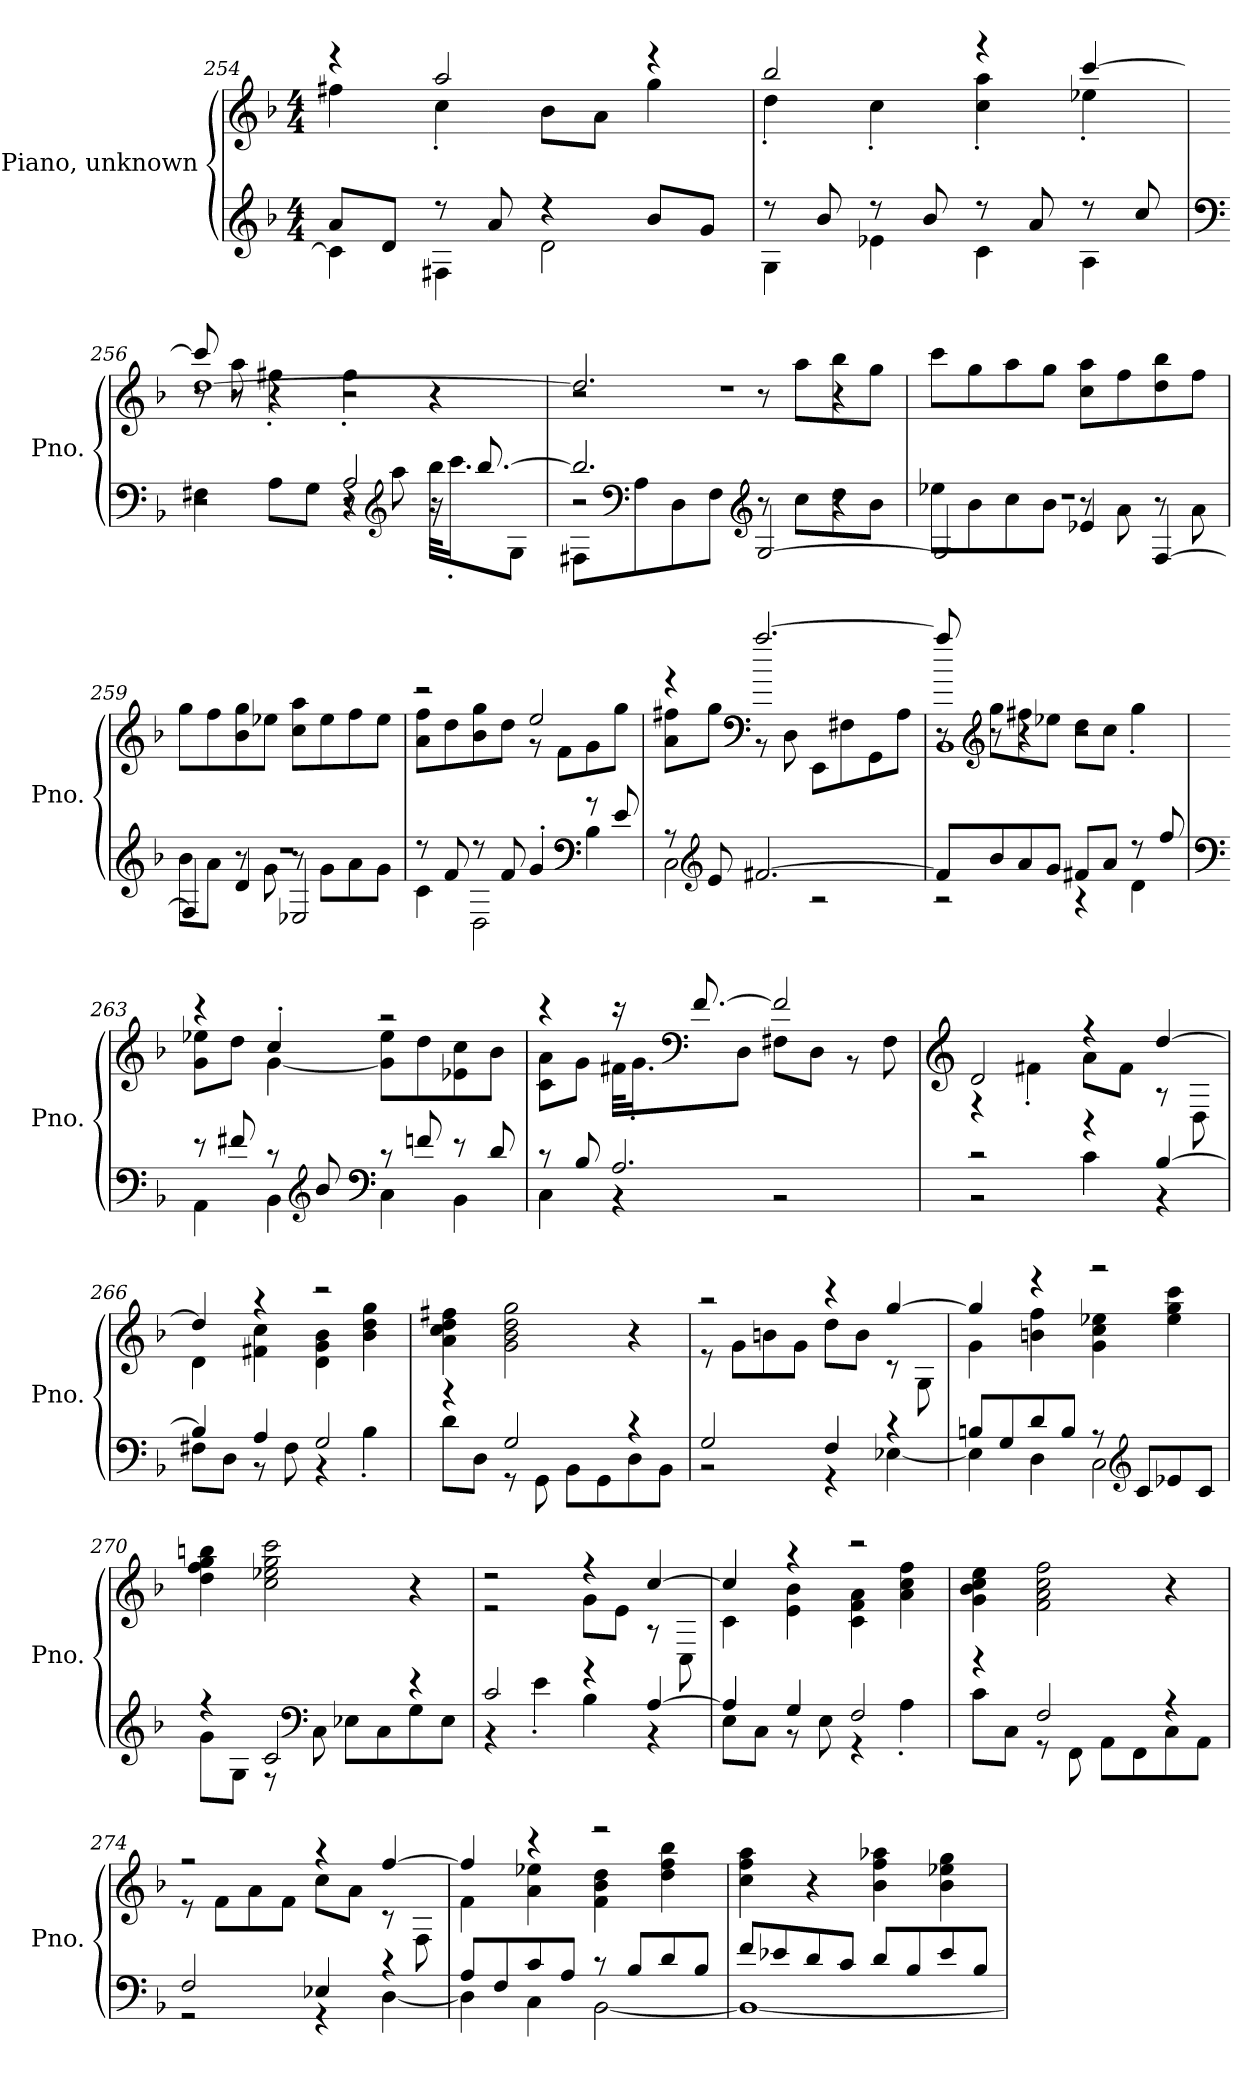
**kern	**kern
*part1	*part1
*staff2	*staff1
*I"Piano, unknown	*
*I'Pno.	*
!!LO:LB:g=z
*clefG2	*clefG2
*k[b-]	*k[b-]
*M4/4	*M4/4
=254	=254
*^	*^
8a/L	4c\]	4r	4ff#X\
8d/J	.	.	.
8r	4F#X\	2aa/	4cc'\
8a/	.	.	.
4r	2d\	.	8b-\L
.	.	.	8a\J
8b-/L	.	4r	4gg\
8g/J	.	.	.
=255	=255	=255	=255
8r	4G\	2bb-/	4dd'\
8b-/	.	.	.
8r	4e-X\	.	4cc'\
8b-/	.	.	.
8r	4c\	4r	4cc\' 4aa\'
8a/	.	.	.
8r	4A\	[4ccc/	4ee-X'\
8cc/	.	.	.
*v	*v	*	*
*	*v	*v
=256	=256
*clefF4	*
*^	*^
*	*^	*	*^
2r	4F#X\	2r	8ccc/]	8r	[1dd
.	.	.	8r	8aa\	.
.	8A\L	.	4r	4ff#X'\	.
.	8G\J	.	.	.	.
4r	8r	2A/	2r	4ff#'\	.
*clefG2	*	*	*	*	*
.	8aa\	.	.	.	.
16r	32bb-\KLL	.	.	4r	.
.	16.ccc'\J	.	.	.	.
[8.bb-/	.	.	.	.	.
.	8G\J	.	.	.	.
!!LO:LB:g=z	!!	!!
=257	=257	=257	=257	=257	=257
2.bb-/]	8F#X\L	2r	1r	2r	2.dd/]
*clefF4	*	*	*	*	*
.	8A\	.	.	.	.
.	8D\	.	.	.	.
.	8F#\J	.	.	.	.
*clefG2	*	*	*	*	*
.	8r	[2G/	.	8r	.
.	8cc\L	.	.	8aa\L	.
4r	8dd\	.	.	8bb-\	4r
.	8b-\J	.	.	8gg\J	.
*	*	*	*v	*v	*v
=258	=258	=258	=258
1r	8ee-X\L	2G/]	8ccc\L
.	8b-\	.	8gg\
.	8cc\	.	8aa\
.	8b-\J	.	8gg\J
.	8r	4e-X/	8cc\ 8aa\L
.	8a\	.	8ff\
.	8r	[4F/	8dd\ 8bb-\
.	8a\	.	8ff\J
=259	=259	=259	=259
1r	8b-\L	4F/]	8gg\L
.	8a\J	.	8ff\
.	8r	4d/	8b-\ 8gg\
.	8g\	.	8ee-X\J
.	8r	2E-X/	8cc\ 8aa\L
.	8g\L	.	8ee-\
.	8a\	.	8ff\
.	8g\J	.	8ee-\J
*	*v	*v	*
=260	=260	=260
*	*	*^
8r	4c\	2r	8a\ 8ff\L
8f/	.	.	8dd\
8r	2D\	.	8b-\ 8gg\
8f/	.	.	8dd\J
4g'/	.	2ee/	8r
.	.	.	8f\L
*clefF4	*	*	*
8r	4B-\	.	8g\
8e/	.	.	8gg\J
!!LO:LB:g=z	!!
=261	=261	=261	=261
8r	2C\	4r	8a\ 8ff#X\L
*clefG2	*	*	*
8e/	.	.	8gg\J
*	*	*clefF4	*
[2.f#X/	.	[2.aa/	8r
.	.	.	8D\
.	2r	.	8EE\L
.	.	.	8F#X\
.	.	.	8GG\
.	.	.	8A\J
=262	=262	=262	=262
*	*	*	*^
8f#/L]	2r	8aa/]	8r	1BB-
*	*	*clefG2	*	*
8b-/	.	8r	8gg\L	.
8a/	.	4r	8ff#X\	.
8g/J	.	.	8ee-X\J	.
8f#X/L	4r	2r	8dd\L	.
8a/J	.	.	8cc\J	.
8r	4d\	.	4gg'\	.
8ff/	.	.	.	.
*	*	*v	*v	*v
=263	=263	=263
*clefF4	*	*
*	*	*^
8r	4AA\	4r	8g\ 8ee-X\L
8f#X/	.	.	8dd\J
8r	4BB-\	4cc'/	[4g\
*clefG2	*	*	*
8b-/	.	.	.
*clefF4	*	*	*
8r	4C\	2r	8g\] 8ee-\L
8fn/	.	.	8dd\
8r	4BB-\	.	8e-X\ 8cc\
8d/	.	.	8b-\J
!!LO:LB:g=z	!!
=264	=264	=264	=264
8r	4C\	4r	8c\ 8a\L
8B-/	.	.	8g\J
2.A/	4r	16r	32f#X\KLL
.	.	.	16.g'\J
*	*	*clefF4	*
.	.	[8.f#/	.
.	.	.	8D\J
.	2r	2f#/]	8F#X\L
.	.	.	8D\J
.	.	.	8r
.	.	.	8F#\
=265	=265	=265	=265
*	*	*clefG2	*
2r	2r	2d/	4r
.	.	.	4f#X'\
4r	4c\	4r	8a\L
.	.	.	8f#\J
[4B-/	4r	[4dd/	8r
.	.	.	8D\
=266	=266	=266	=266
4B-/]	8F#X\L	4dd/]	4d\
.	8D\J	.	.
4A/	8r	4r	4f#X\ 4cc\
.	8F#\	.	.
2G/	4r	2r	4d\ 4g\ 4b-\
.	4B-'\	.	4b-\ 4dd\ 4gg\
*	*	*v	*v
=267	=267	=267
4r	8d\L	4a\ 4cc\ 4dd\ 4ff#X\
.	8D\J	.
2G/	8r	2g\ 2b-\ 2dd\ 2gg\
.	8GG\	.
.	8BB-\L	.
.	8GG\	.
4r	8D\	4r
.	8BB-\J	.
!!LO:LB:g=z
=268	=268	=268
*	*	*^
2G/	2r	2r	8r
.	.	.	8g\L
.	.	.	8bn\
.	.	.	8g\J
4F/	4r	4r	8dd\L
.	.	.	8b\J
4r	[4E-X\	[4gg/	8r
.	.	.	8G\
=269	=269	=269	=269
8Bn/L	4E-\]	4gg/]	4g\
8G/	.	.	.
8d/	4D\	4r	4bn\ 4ff\
8B/J	.	.	.
8r	2C\	2r	4g\ 4cc\ 4ee-X\
*clefG2	*	*	*
8c/L	.	.	.
8e-X/	.	.	4ee-\ 4gg\ 4ccc\
8c/J	.	.	.
*	*	*v	*v
=270	=270	=270
4r	8g\L	4dd\ 4ff\ 4gg\ 4bbn\
.	8G\J	.
2c/	8r	2cc\ 2ee-X\ 2gg\ 2ccc\
*clefF4	*	*
.	8C\	.
.	8E-X\L	.
.	8C\	.
4r	8G\	4r
.	8E-\J	.
=271	=271	=271
*	*	*^
2c/	4r	2r	2r
.	4e'\	.	.
4r	4B-\	4r	8g\L
.	.	.	8e\J
[4A/	4r	[4cc/	8r
.	.	.	8C\
!!LO:PB:g=z	!!
=272	=272	=272	=272
4A/]	8E\L	4cc/]	4c\
.	8C\J	.	.
4G/	8r	4r	4e\ 4b-\
.	8E\	.	.
2F/	4r	2r	4c\ 4f\ 4a\
.	4A'\	.	4a\ 4cc\ 4ff\
*	*	*v	*v
=273	=273	=273
4r	8c\L	4g\ 4b-\ 4cc\ 4ee\
.	8C\J	.
2F/	8r	2f\ 2a\ 2cc\ 2ff\
.	8FF\	.
.	8AA\L	.
.	8FF\	.
4r	8C\	4r
.	8AA\J	.
=274	=274	=274
*	*	*^
2F/	2r	2r	8r
.	.	.	8f\L
.	.	.	8a\
.	.	.	8f\J
4E-X/	4r	4r	8cc\L
.	.	.	8a\J
4r	[4D\	[4ff/	8r
.	.	.	8F\
=275	=275	=275	=275
8A/L	4D\]	4ff/]	4f\
8F/	.	.	.
8c/	4C\	4r	4a\ 4ee-X\
8A/J	.	.	.
8r	[2BB-\	2r	4f\ 4b-\ 4dd\
8B-/L	.	.	.
8d/	.	.	4dd\ 4ff\ 4bb-\
8B-/J	.	.	.
*	*	*v	*v
=276	=276	=276
8f/L	1BB-_	4cc\ 4ff\ 4aa\
8e-X/	.	.
8d/	.	4r
8c/J	.	.
8d/L	.	4b-\ 4ff\ 4aa-X\
8B-/	.	.
8e-/	.	4b-\ 4ee-X\ 4gg\
8B-/J	.	.
*v	*v	*
=	=
*-	*-
